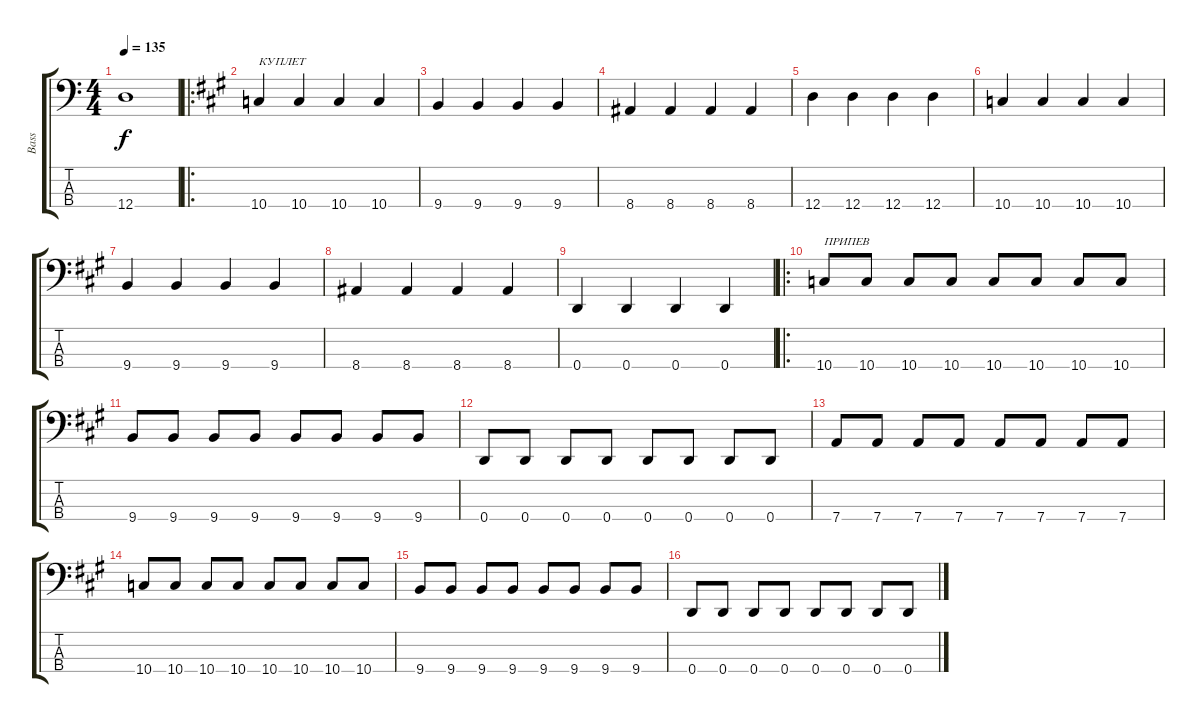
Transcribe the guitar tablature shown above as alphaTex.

\track ("Bass" "Bass") {instrument electricbassfinger}
\staff {score tabs}
\tuning (G2 D2 A1 D1) {hide}
\ts (4 4)
\tempo 135
\clef f4
\ks c
12.4.1{dy f} |
\ro
\ks a
10.4.4{txt "КУПЛЕТ"} 10.4.4 10.4.4 10.4.4 |
9.4.4 9.4.4 9.4.4 9.4.4 |
8.4.4 8.4.4 8.4.4 8.4.4 |
12.4.4 12.4.4 12.4.4 12.4.4 |
10.4.4 10.4.4 10.4.4 10.4.4 |
9.4.4 9.4.4 9.4.4 9.4.4 |
8.4.4 8.4.4 8.4.4 8.4.4 |
0.4.4 0.4.4 0.4.4 0.4.4 |
\ro
10.4.8{txt "ПРИПЕВ"} 10.4.8 10.4.8 10.4.8 10.4.8 10.4.8 10.4.8 10.4.8 |
9.4.8 9.4.8 9.4.8 9.4.8 9.4.8 9.4.8 9.4.8 9.4.8 |
0.4.8 0.4.8 0.4.8 0.4.8 0.4.8 0.4.8 0.4.8 0.4.8 |
7.4.8 7.4.8 7.4.8 7.4.8 7.4.8 7.4.8 7.4.8 7.4.8 |
10.4.8 10.4.8 10.4.8 10.4.8 10.4.8 10.4.8 10.4.8 10.4.8 |
9.4.8 9.4.8 9.4.8 9.4.8 9.4.8 9.4.8 9.4.8 9.4.8 |
0.4.8 0.4.8 0.4.8 0.4.8 0.4.8 0.4.8 0.4.8 0.4.8
